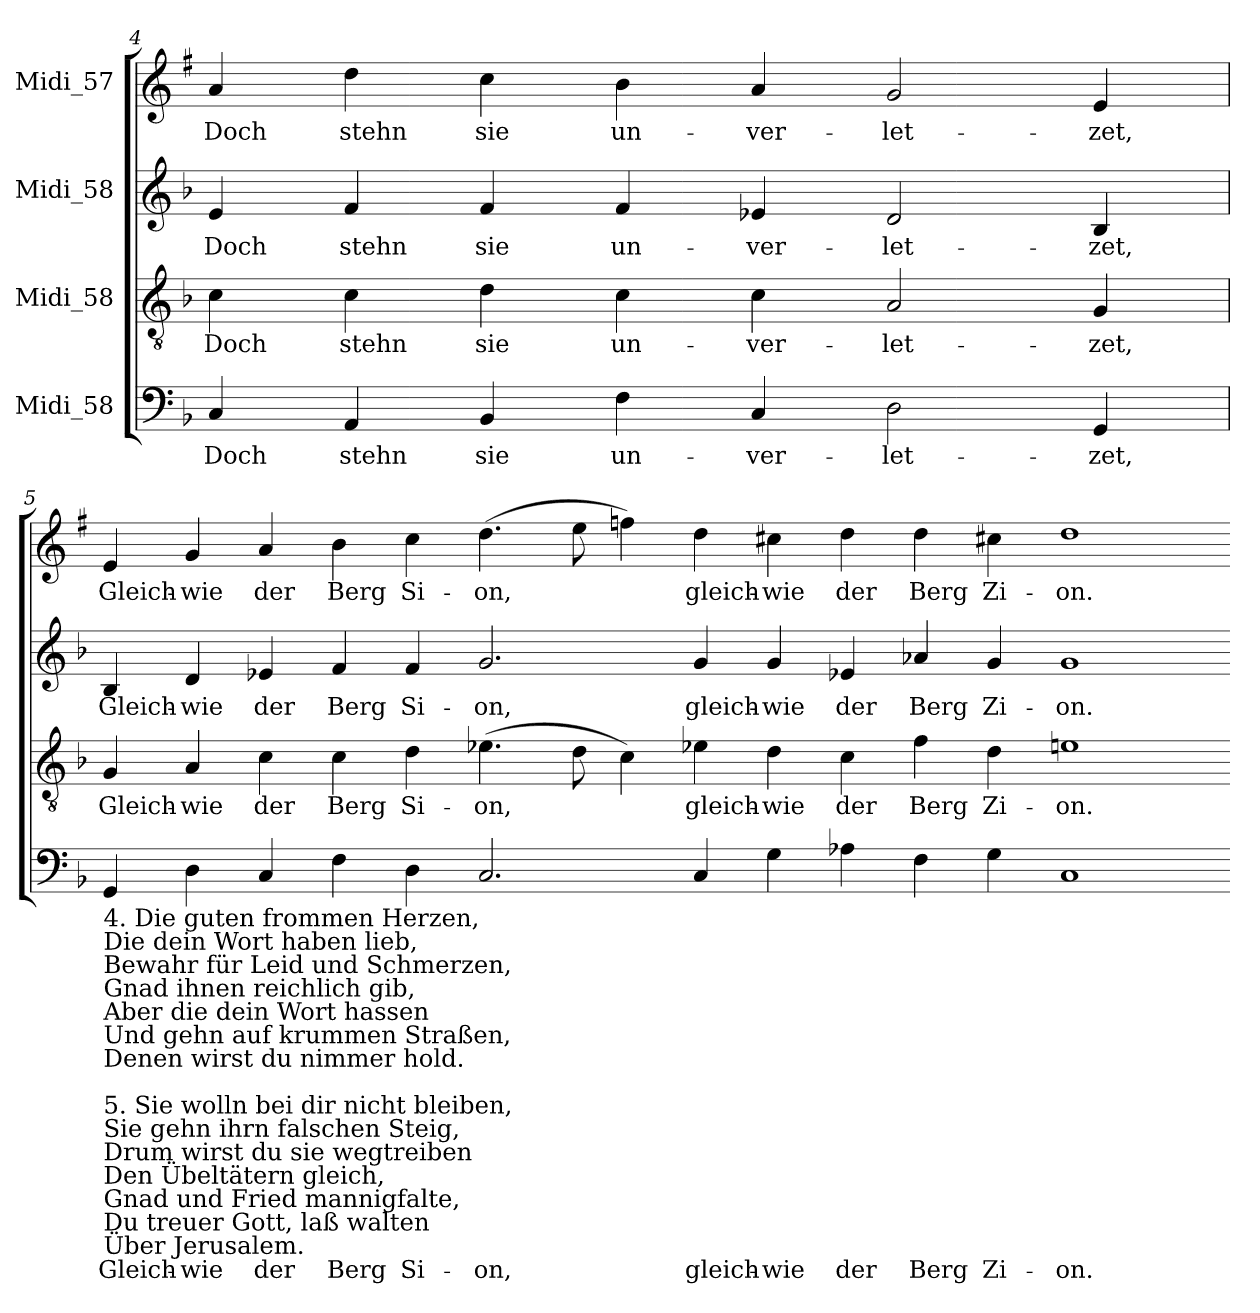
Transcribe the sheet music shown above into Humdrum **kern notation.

**kern	**text	**kern	**text	**kern	**text	**kern	**text
*part4	*part4	*part3	*part3	*part2	*part2	*part1	*part1
*staff4	*staff4	*staff3	*staff3	*staff2	*staff2	*staff1	*staff1
*I"Midi_58	*	*I"Midi_58	*	*I"Midi_58	*	*I"Midi_57	*
*clefF4	*	*clefGv2	*	*clefG2	*	*clefG2	*
*	*	*	*	*	*	*ITrd1c2	*
*k[b-]	*	*k[b-]	*	*k[b-]	*	*k[b-]	*
*F:	*	*F:	*	*F:	*	*F:	*
=4	=4	=4	=4	=4	=4	=4	=4
!	!LO:LY:b	!	!LO:LY:b	!	!LO:LY:b	!	!LO:LY:b
4C	Doch	4c	Doch	4e	Doch	4g	Doch
!	!LO:LY:b	!	!LO:LY:b	!	!LO:LY:b	!	!LO:LY:b
4AA	stehn	4c	stehn	4f	stehn	4cc	stehn
!	!LO:LY:b	!	!LO:LY:b	!	!LO:LY:b	!	!LO:LY:b
4BB-	sie	4d	sie	4f	sie	4b-	sie
!	!LO:LY:b	!	!LO:LY:b	!	!LO:LY:b	!	!LO:LY:b
4F	un-	4c	un-	4f	un-	4a	un-
!	!LO:LY:b	!	!LO:LY:b	!	!LO:LY:b	!	!LO:LY:b
4C	-ver-	4c	-ver-	4e-X	-ver-	4g	-ver-
!	!LO:LY:b	!	!LO:LY:b	!	!LO:LY:b	!	!LO:LY:b
2D	-let-	2A	-let-	2d	-let-	2f	-let-
!	!LO:LY:b	!	!LO:LY:b	!	!LO:LY:b	!	!LO:LY:b
4GG	-zet,	4G	-zet,	4B-	-zet,	4d	-zet,
=5	=5	=5	=5	=5	=5	=5	=5
!LO:TX:b:t=4. Die guten frommen Herzen,\nDie dein Wort haben lieb,\nBewahr für Leid und Schmerzen,\nGnad ihnen reichlich gib,\nAber die dein Wort hassen\nUnd gehn auf krummen Straßen,\nDenen wirst du nimmer hold.\n\n5. Sie wolln bei dir nicht bleiben,\nSie gehn ihrn falschen Steig,\nDrum wirst du sie wegtreiben\nDen Übeltätern gleich,\nGnad und Fried mannigfalte,\nDu treuer Gott, laß walten\nÜber Jerusalem.	!	!	!	!	!	!	!
!	!LO:LY:b	!	!LO:LY:b	!	!LO:LY:b	!	!LO:LY:b
4GG	Gleich-	4G	Gleich-	4B-	Gleich-	4d	Gleich-
!	!LO:LY:b	!	!LO:LY:b	!	!LO:LY:b	!	!LO:LY:b
4D	-wie	4A	-wie	4d	-wie	4f	-wie
!	!LO:LY:b	!	!LO:LY:b	!	!LO:LY:b	!	!LO:LY:b
4C	der	4c	der	4e-X	der	4g	der
!	!LO:LY:b	!	!LO:LY:b	!	!LO:LY:b	!	!LO:LY:b
4F	Berg	4c	Berg	4f	Berg	4a	Berg
!	!LO:LY:b	!	!LO:LY:b	!	!LO:LY:b	!	!LO:LY:b
4D	Si-	4d	Si-	4f	Si-	4b-	Si-
!	!LO:LY:b	!	!LO:LY:b	!	!LO:LY:b	!	!LO:LY:b
2.C	-on,	(>4.e-X	-on,	2.g	-on,	(>4.cc	-on,
.	.	8d	.	.	.	8dd	.
.	.	4c)	.	.	.	4ee-X)	.
!	!LO:LY:b	!	!LO:LY:b	!	!LO:LY:b	!	!LO:LY:b
4C	gleich-	4e-X	gleich-	4g	gleich-	4cc	gleich-
!	!LO:LY:b	!	!LO:LY:b	!	!LO:LY:b	!	!LO:LY:b
4G	-wie	4d	-wie	4g	-wie	4bn	-wie
!	!LO:LY:b	!	!LO:LY:b	!	!LO:LY:b	!	!LO:LY:b
4A-X	der	4c	der	4e-X	der	4cc	der
!	!LO:LY:b	!	!LO:LY:b	!	!LO:LY:b	!	!LO:LY:b
4F	Berg	4f	Berg	4a-X	Berg	4cc	Berg
!	!LO:LY:b	!	!LO:LY:b	!	!LO:LY:b	!	!LO:LY:b
4G	Zi-	4d	Zi-	4g	Zi-	4bn	Zi-
!	!LO:LY:b	!	!LO:LY:b	!	!LO:LY:b	!	!LO:LY:b
1C	-on.	1en	-on.	1g	-on.	1cc	-on.
=-	=-	=-	=-	=-	=-	=-	=-
*-	*-	*-	*-	*-	*-	*-	*-
